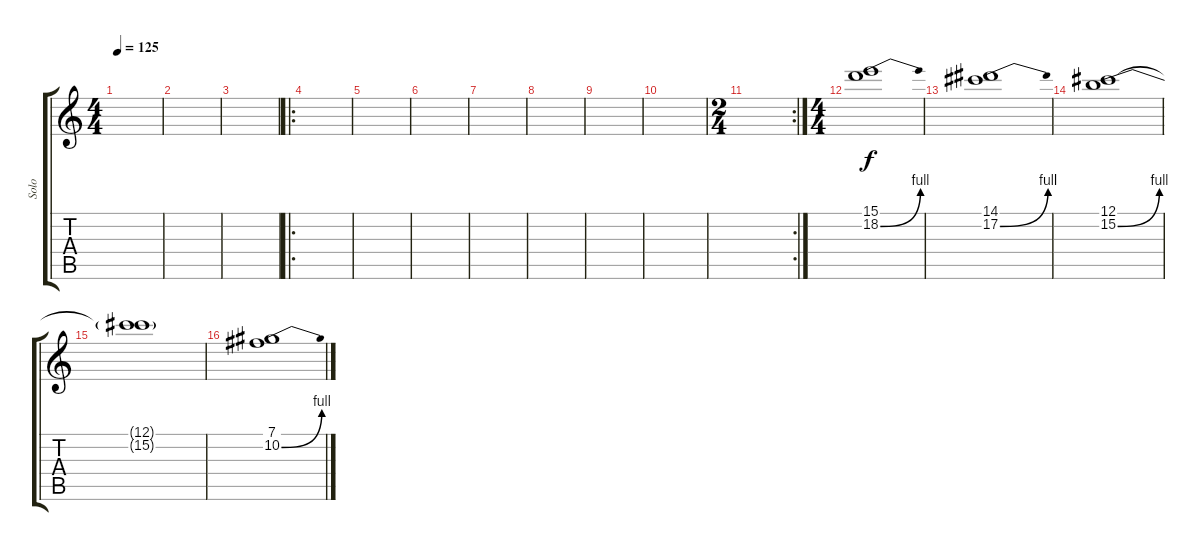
\track ("Solo" "Solo") {instrument overdrivenguitar}
\staff {score tabs}
\tuning (Db4 Ab3 E3 B2 Gb2 Db2) {hide}
\ts (4 4)
\tempo 125
\clef g2
\ks c
|
|
|
\ro
|
|
|
|
|
|
|
\rc 2
\ts (2 4)
|
\ts (4 4)
(15.1 18.2{be (bend 0 0 60 4)}).1 |
(14.1 17.2{be (bend 0 0 60 4)}).1 |
(12.1 15.2{be (bend 0 0 60 4)}).1 |
(12.1{t} 15.2{t}).1 |
(7.1 10.2{be (bend 0 0 60 4)}).1
